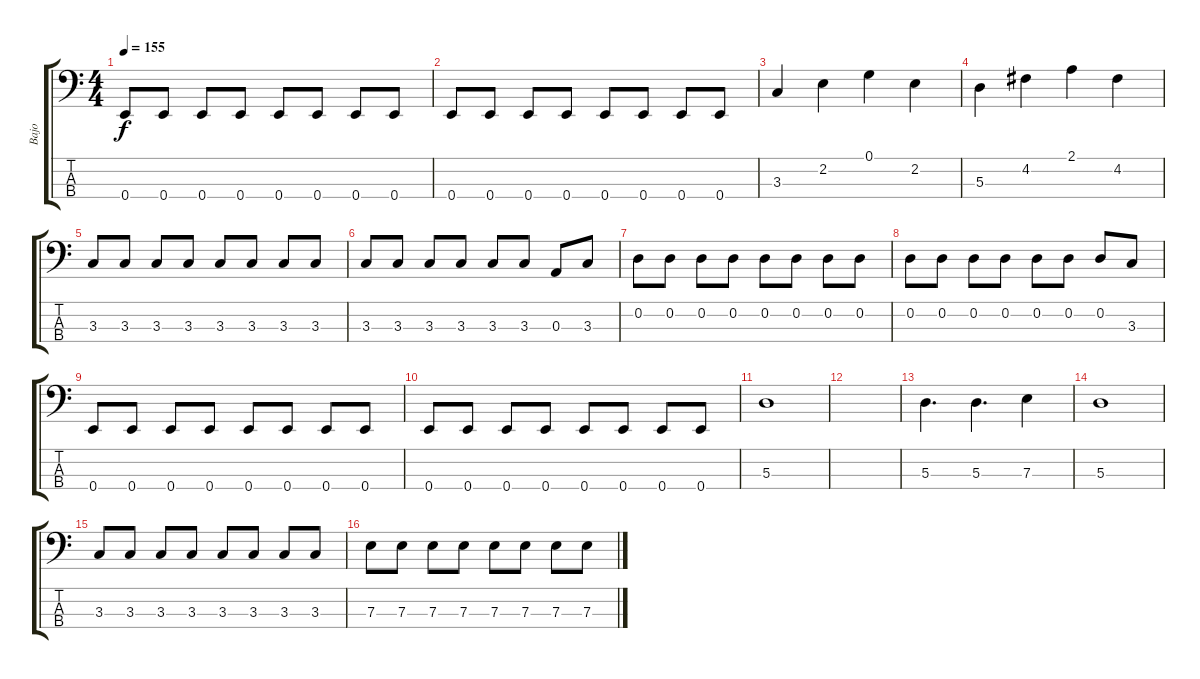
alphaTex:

\track ("Bajo" "Bajo") {instrument electricbassfinger}
\staff {score tabs}
\tuning (G2 D2 A1 E1) {hide}
\ts (4 4)
\tempo 155
\clef f4
\ks c
0.4.8{dy f} 0.4.8 0.4.8 0.4.8 0.4.8 0.4.8 0.4.8 0.4.8 |
0.4.8 0.4.8 0.4.8 0.4.8 0.4.8 0.4.8 0.4.8 0.4.8 |
3.3.4 2.2.4 0.1.4 2.2.4 |
5.3.4 4.2.4 2.1.4 4.2.4 |
3.3.8 3.3.8 3.3.8 3.3.8 3.3.8 3.3.8 3.3.8 3.3.8 |
3.3.8 3.3.8 3.3.8 3.3.8 3.3.8 3.3.8 0.3.8 3.3.8 |
0.2.8 0.2.8 0.2.8 0.2.8 0.2.8 0.2.8 0.2.8 0.2.8 |
0.2.8 0.2.8 0.2.8 0.2.8 0.2.8 0.2.8 0.2.8 3.3.8 |
0.4.8 0.4.8 0.4.8 0.4.8 0.4.8 0.4.8 0.4.8 0.4.8 |
0.4.8 0.4.8 0.4.8 0.4.8 0.4.8 0.4.8 0.4.8 0.4.8 |
5.3.1 |
|
5.3.4{d} 5.3.4{d} 7.3.4 |
5.3.1 |
3.3.8 3.3.8 3.3.8 3.3.8 3.3.8 3.3.8 3.3.8 3.3.8 |
7.3.8 7.3.8 7.3.8 7.3.8 7.3.8 7.3.8 7.3.8 7.3.8
